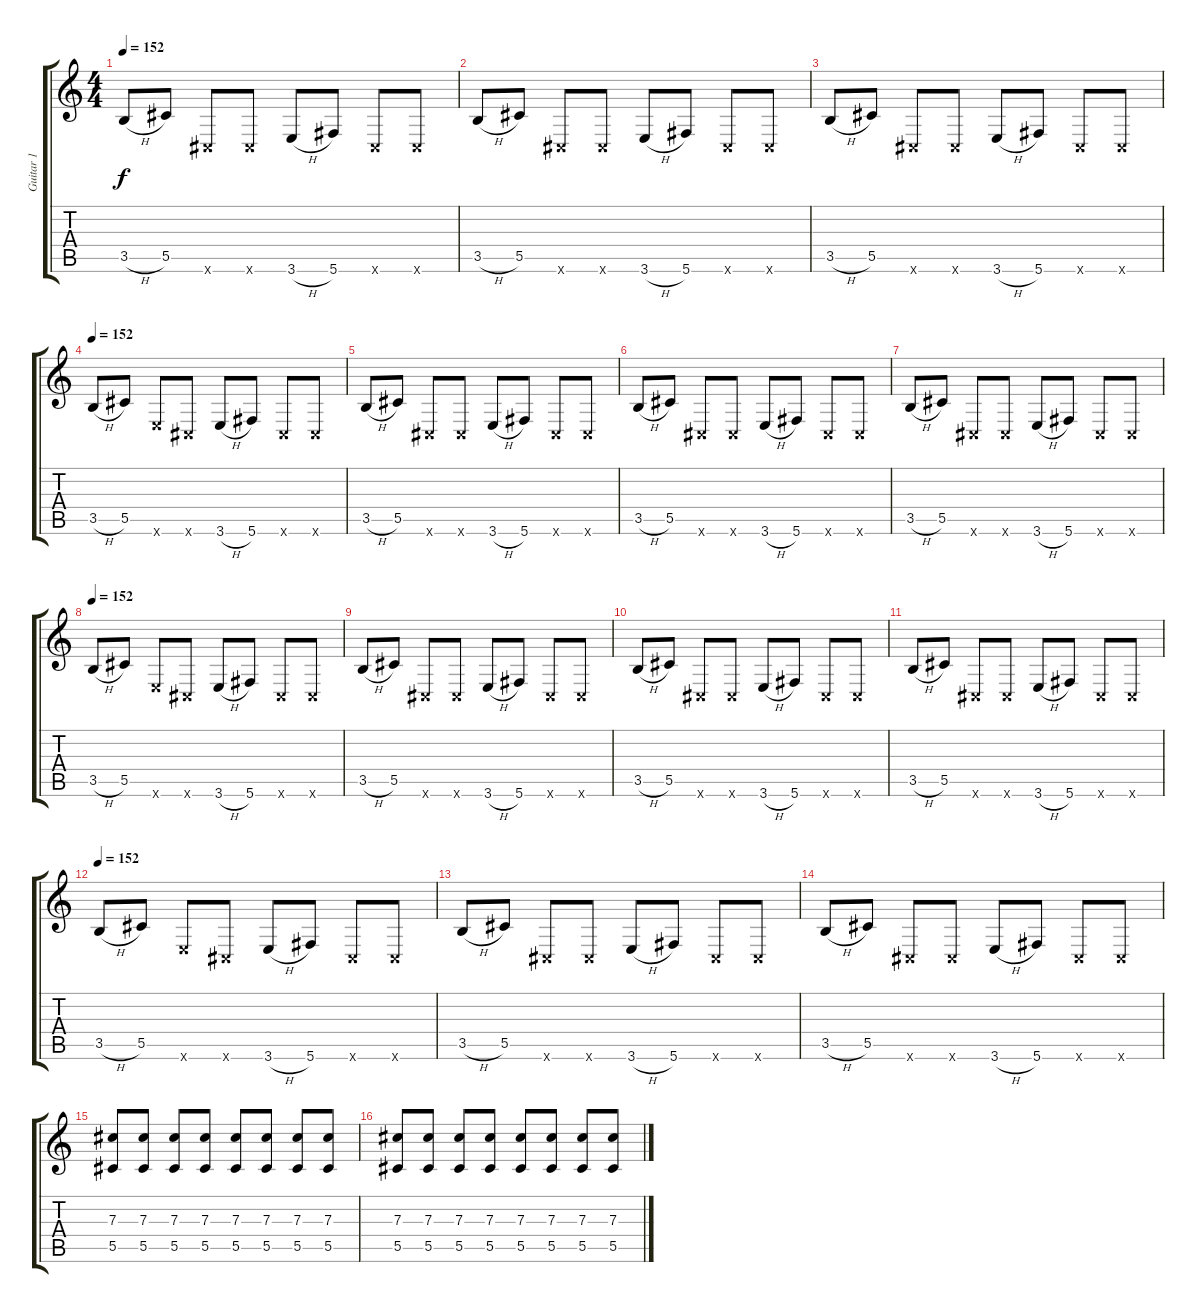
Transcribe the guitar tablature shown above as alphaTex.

\track ("Guitar 1" "Guitar 1") {instrument overdrivenguitar}
\staff {score tabs}
\tuning (Eb4 Bb3 Gb3 Db3 Ab2 Db2) {hide}
\ts (4 4)
\tempo 152
\clef g2
\ks c
3.5{h}.8{dy f} 5.5.8 0.6{x}.8 0.6{x}.8 3.6{h}.8 5.6.8 0.6{x}.8 0.6{x}.8 |
3.5{h}.8 5.5.8 0.6{x}.8 0.6{x}.8 3.6{h}.8 5.6.8 0.6{x}.8 0.6{x}.8 |
3.5{h}.8 5.5.8 0.6{x}.8 0.6{x}.8 3.6{h}.8 5.6.8 0.6{x}.8 0.6{x}.8 |
\tempo 152
3.5{h}.8{volume 15 instrument overdrivenguitar} 5.5.8 3.6{x}.8 0.6{x}.8 3.6{h}.8 5.6.8 0.6{x}.8 0.6{x}.8 |
3.5{h}.8 5.5.8 0.6{x}.8 0.6{x}.8 3.6{h}.8 5.6.8 0.6{x}.8 0.6{x}.8 |
3.5{h}.8 5.5.8 0.6{x}.8 0.6{x}.8 3.6{h}.8 5.6.8 0.6{x}.8 0.6{x}.8 |
3.5{h}.8 5.5.8 0.6{x}.8 0.6{x}.8 3.6{h}.8 5.6.8 0.6{x}.8 0.6{x}.8 |
\tempo 152
3.5{h}.8{volume 15 instrument overdrivenguitar} 5.5.8 3.6{x}.8 0.6{x}.8 3.6{h}.8 5.6.8 0.6{x}.8 0.6{x}.8 |
3.5{h}.8 5.5.8 0.6{x}.8 0.6{x}.8 3.6{h}.8 5.6.8 0.6{x}.8 0.6{x}.8 |
3.5{h}.8 5.5.8 0.6{x}.8 0.6{x}.8 3.6{h}.8 5.6.8 0.6{x}.8 0.6{x}.8 |
3.5{h}.8 5.5.8 0.6{x}.8 0.6{x}.8 3.6{h}.8 5.6.8 0.6{x}.8 0.6{x}.8 |
\tempo 152
3.5{h}.8{volume 15 instrument overdrivenguitar} 5.5.8 3.6{x}.8 0.6{x}.8 3.6{h}.8 5.6.8 0.6{x}.8 0.6{x}.8 |
3.5{h}.8 5.5.8 0.6{x}.8 0.6{x}.8 3.6{h}.8 5.6.8 0.6{x}.8 0.6{x}.8 |
3.5{h}.8 5.5.8 0.6{x}.8 0.6{x}.8 3.6{h}.8 5.6.8 0.6{x}.8 0.6{x}.8 |
(7.3 5.5).8 (7.3 5.5).8 (7.3 5.5).8 (7.3 5.5).8 (7.3 5.5).8 (7.3 5.5).8 (7.3 5.5).8 (7.3 5.5).8 |
(7.3 5.5).8 (7.3 5.5).8 (7.3 5.5).8 (7.3 5.5).8 (7.3 5.5).8 (7.3 5.5).8 (7.3 5.5).8 (7.3 5.5).8
